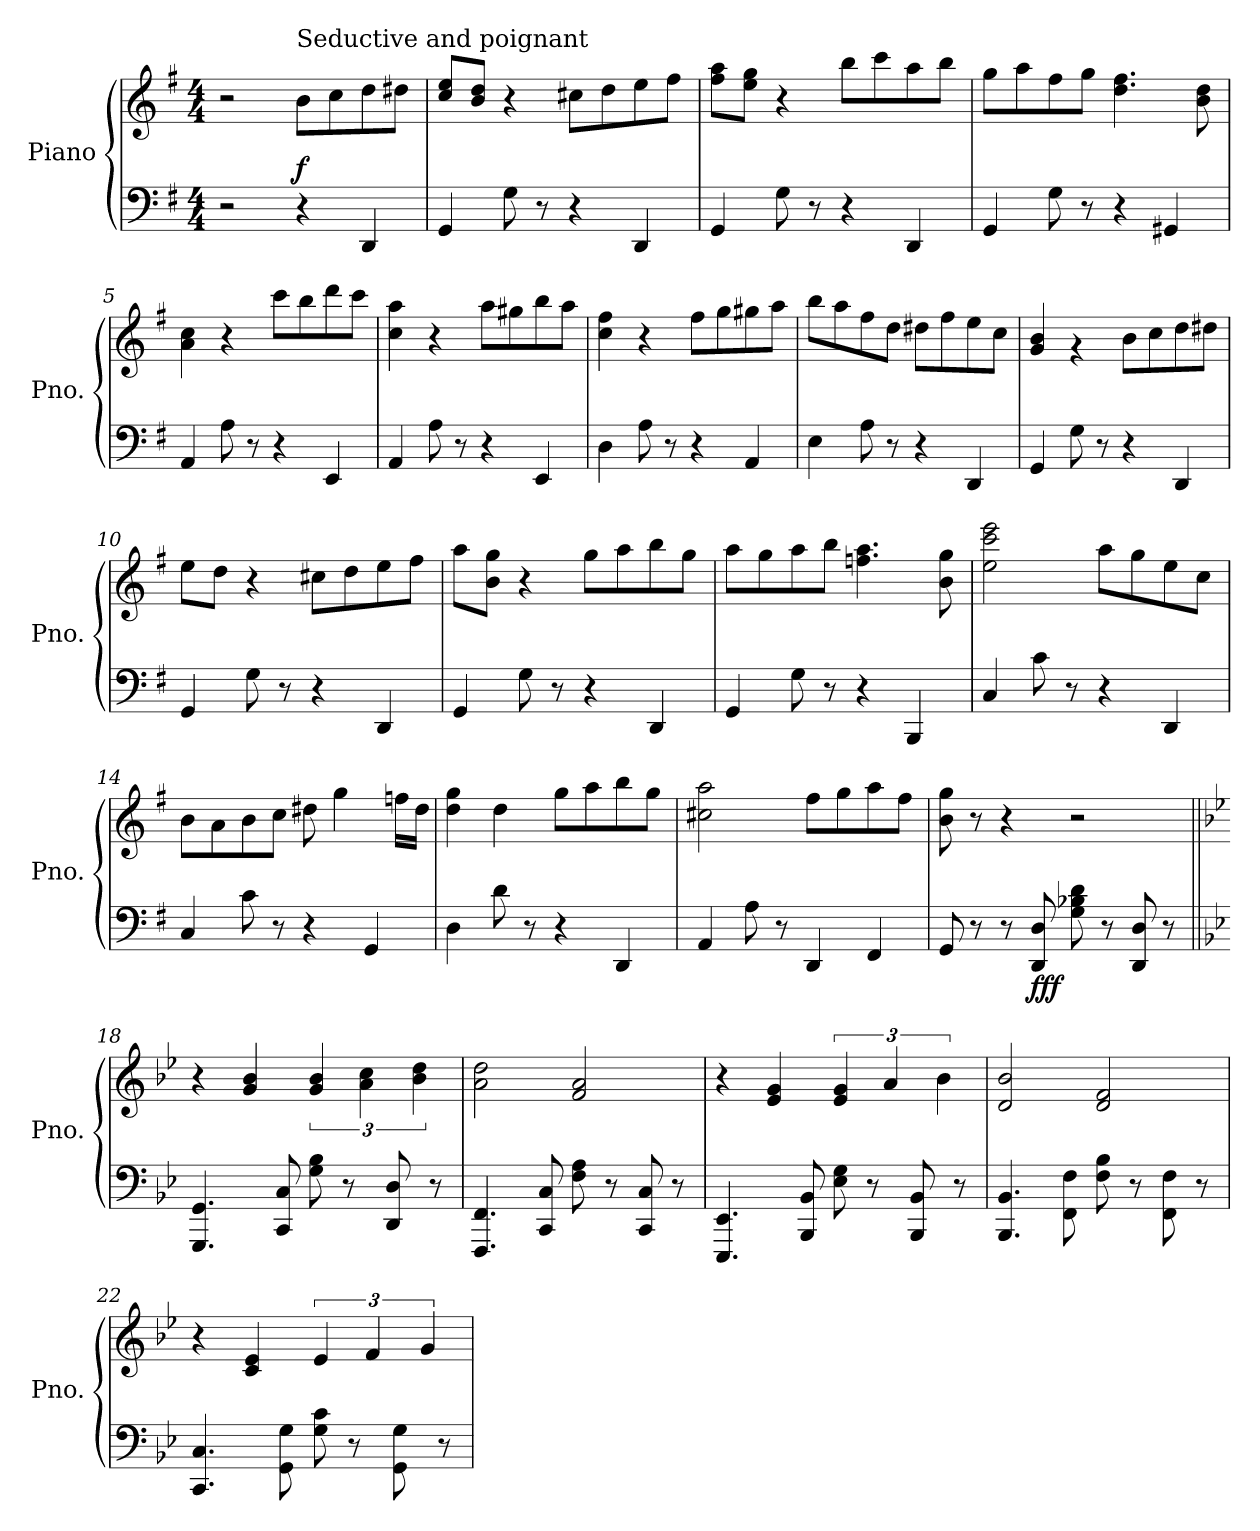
**kern	**kern	**dynam
*part1	*part1	*part1
*staff2	*staff1	*staff1/2
*I"Piano	*	*
*I'Pno.	*	*
*clefF4	*clefG2	*
*k[f#]	*k[f#]	*
*M4/4	*M4/4	*
=1	=1	=1
2r	2r	.
!	!LO:TX:a:t=Seductive and poignant	!
!	!	!LO:DY:a=2
4r	8b\L	f
.	8cc\	.
4DD/	8dd\	.
.	8dd#X\J	.
=2	=2	=2
4GG/	8cc/ 8ee/L	.
.	8b/ 8dd/J	.
8G\	4r	.
8r	.	.
4r	8cc#X\L	.
.	8dd\	.
4DD/	8ee\	.
.	8ff#\J	.
=3	=3	=3
4GG/	8ff#\ 8aa\L	.
.	8ee\ 8gg\J	.
8G\	4r	.
8r	.	.
4r	8bb\L	.
.	8ccc\	.
4DD/	8aa\	.
.	8bb\J	.
=4	=4	=4
4GG/	8gg\L	.
.	8aa\	.
8G\	8ff#\	.
8r	8gg\J	.
4r	4.dd\ 4.ff#\	.
4GG#X/	.	.
.	8b\ 8dd\	.
=5	=5	=5
4AA/	4a\ 4cc\	.
8A\	4r	.
8r	.	.
4r	8ccc\L	.
.	8bb\	.
4EE/	8ddd\	.
.	8ccc\J	.
!!LO:LB:g=z
=6	=6	=6
4AA/	4cc\ 4aa\	.
8A\	4r	.
8r	.	.
4r	8aa\L	.
.	8gg#X\	.
4EE/	8bb\	.
.	8aa\J	.
=7	=7	=7
4D\	4cc\ 4ff#\	.
8A\	4r	.
8r	.	.
4r	8ff#\L	.
.	8gg\	.
4AA/	8gg#X\	.
.	8aa\J	.
=8	=8	=8
4E\	8bb\L	.
.	8aa\	.
8A\	8ff#\	.
8r	8dd\J	.
4r	8dd#X\L	.
.	8ff#\	.
4DD/	8ee\	.
.	8cc\J	.
=9	=9	=9
4GG/	4g/ 4b/	.
8G\	4rg	.
8r	.	.
4r	8b\L	.
.	8cc\	.
4DD/	8dd\	.
.	8dd#X\J	.
=10	=10	=10
4GG/	8ee\L	.
.	8dd\J	.
8G\	4r	.
8r	.	.
4r	8cc#X\L	.
.	8dd\	.
4DD/	8ee\	.
.	8ff#\J	.
!!LO:LB:g=z
=11	=11	=11
4GG/	8aa\L	.
.	8b\ 8gg\J	.
8G\	4r	.
8r	.	.
4r	8gg\L	.
.	8aa\	.
4DD/	8bb\	.
.	8gg\J	.
=12	=12	=12
4GG/	8aa\L	.
.	8gg\	.
8G\	8aa\	.
8r	8bb\J	.
4r	4.ffn\ 4.aa\	.
4BBB/	.	.
.	8b\ 8gg\	.
=13	=13	=13
4C/	2ee\ 2ccc\ 2eee\	.
8c\	.	.
8r	.	.
4r	8aa\L	.
.	8gg\	.
4DD/	8ee\	.
.	8cc\J	.
=14	=14	=14
4C/	8b\L	.
.	8a\	.
8c\	8b\	.
8r	8cc\J	.
4r	8dd#X\	.
.	4gg\	.
4GG/	.	.
.	16ffn\LL	.
.	16dd#\JJ	.
=15	=15	=15
4D\	4dd\ 4gg\	.
8d\	4dd\	.
8r	.	.
4r	8gg\L	.
.	8aa\	.
4DD/	8bb\	.
.	8gg\J	.
!!LO:LB:g=z
=16	=16	=16
4AA/	2cc#X\ 2aa\	.
8A\	.	.
8r	.	.
4DD/	8ff#\L	.
.	8gg\	.
4FF#/	8aa\	.
.	8ff#\J	.
=17	=17	=17
8GG/	8b\ 8gg\	.
8r	8r	.
8r	4r	.
!	!	!LO:DY:b=2
8DD/ 8D/	.	fff
8G\ 8B-X\ 8d\	2r	.
8r	.	.
8DD/ 8D/	.	.
8r	.	.
=18||	=18||	=18||
*k[b-e-]	*k[b-e-]	*
4.GGG/ 4.GG/	4r	.
.	4g/ 4b-/	.
8CC/ 8C/	.	.
8G\ 8B-\	6g/ 6b-/	.
8r	.	.
.	6a\ 6cc\	.
8DD/ 8D/	.	.
.	6b-\ 6dd\	.
8r	.	.
=19	=19	=19
4.FFF/ 4.FF/	2a\ 2dd\	.
8CC/ 8C/	.	.
8F\ 8A\	2f/ 2a/	.
8r	.	.
8CC/ 8C/	.	.
8r	.	.
=20	=20	=20
4.EEE-/ 4.EE-/	4r	.
.	4e-/ 4g/	.
8BBB-/ 8BB-/	.	.
8E-\ 8G\	6e-/ 6g/	.
8r	.	.
.	6a/	.
8BBB-/ 8BB-/	.	.
.	6b-\	.
8r	.	.
!!LO:LB:g=z
=21	=21	=21
4.BBB-/ 4.BB-/	2d/ 2b-/	.
8FF\ 8F\	.	.
8F\ 8B-\	2d/ 2f/	.
8r	.	.
8FF\ 8F\	.	.
8r	.	.
=22	=22	=22
4.CC/ 4.C/	4r	.
.	4c/ 4e-/	.
8GG\ 8G\	.	.
8G\ 8c\	6e-/	.
8r	.	.
.	6f/	.
8GG\ 8G\	.	.
.	6g/	.
8r	.	.
=	=	=
*-	*-	*-
